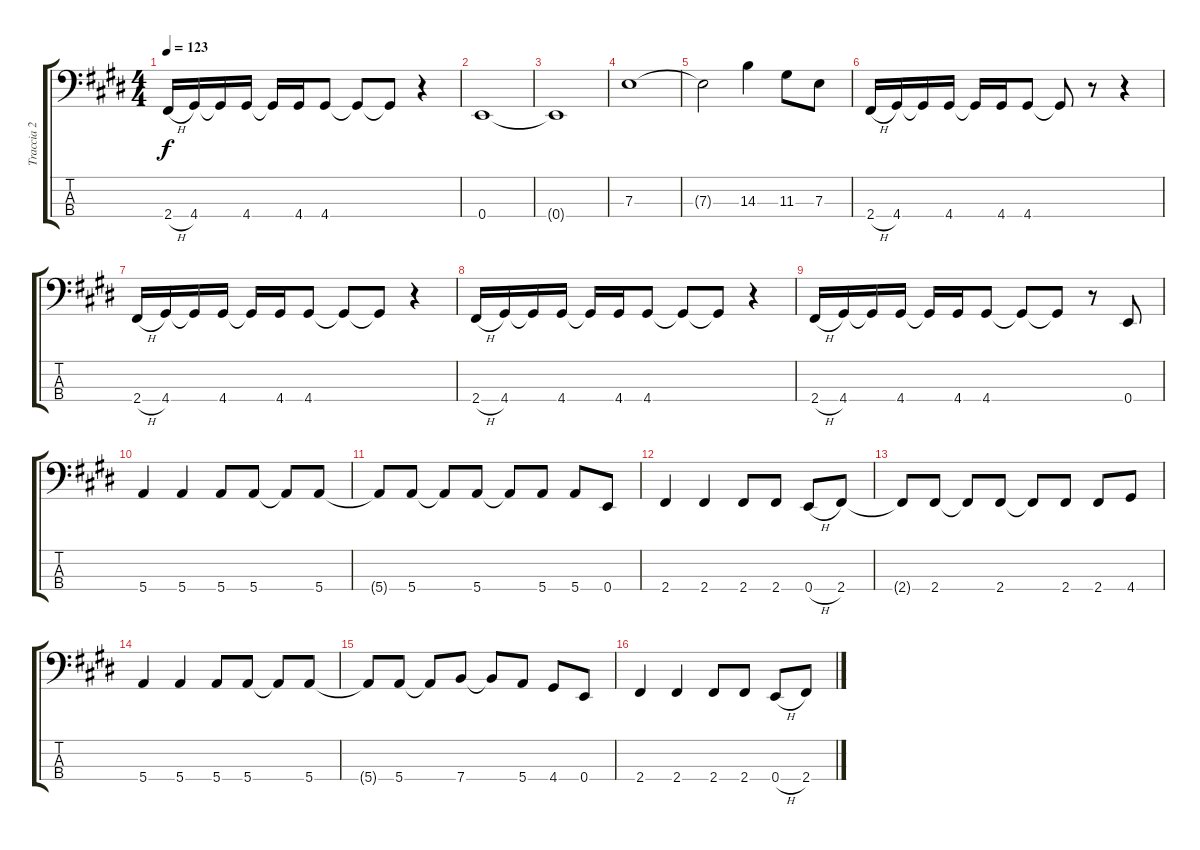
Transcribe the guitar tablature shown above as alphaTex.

\track ("Traccia 2" "Traccia 2") {instrument electricbassfinger}
\staff {score tabs}
\tuning (G2 D2 A1 E1) {hide}
\ts (4 4)
\tempo 123
\clef f4
\ks e
2.4{h}.16{dy f} 4.4.16 4.4{t}.16 4.4.16 4.4{t}.16 4.4.16 4.4.8 4.4{t}.8 4.4{t}.8 r.4 |
0.4.1 |
0.4{t}.1 |
7.3.1 |
7.3{t}.2 14.3.4 11.3.8 7.3.8 |
2.4{h}.16 4.4.16 4.4{t}.16 4.4.16 4.4{t}.16 4.4.16 4.4.8 4.4{t}.8 r.8 r.4 |
2.4{h}.16 4.4.16 4.4{t}.16 4.4.16 4.4{t}.16 4.4.16 4.4.8 4.4{t}.8 4.4{t}.8 r.4 |
2.4{h}.16 4.4.16 4.4{t}.16 4.4.16 4.4{t}.16 4.4.16 4.4.8 4.4{t}.8 4.4{t}.8 r.4 |
2.4{h}.16 4.4.16 4.4{t}.16 4.4.16 4.4{t}.16 4.4.16 4.4.8 4.4{t}.8 4.4{t}.8 r.8 0.4.8 |
5.4.4 5.4.4 5.4.8 5.4.8 5.4{t}.8 5.4.8 |
5.4{t}.8 5.4.8 5.4{t}.8 5.4.8 5.4{t}.8 5.4.8 5.4.8 0.4.8 |
2.4.4 2.4.4 2.4.8 2.4.8 0.4{h}.8 2.4.8 |
2.4{t}.8 2.4.8 2.4{t}.8 2.4.8 2.4{t}.8 2.4.8 2.4.8 4.4.8 |
5.4.4 5.4.4 5.4.8 5.4.8 5.4{t}.8 5.4.8 |
5.4{t}.8 5.4.8 5.4{t}.8 7.4.8 7.4{t}.8 5.4.8 4.4.8 0.4.8 |
2.4.4 2.4.4 2.4.8 2.4.8 0.4{h}.8 2.4.8
